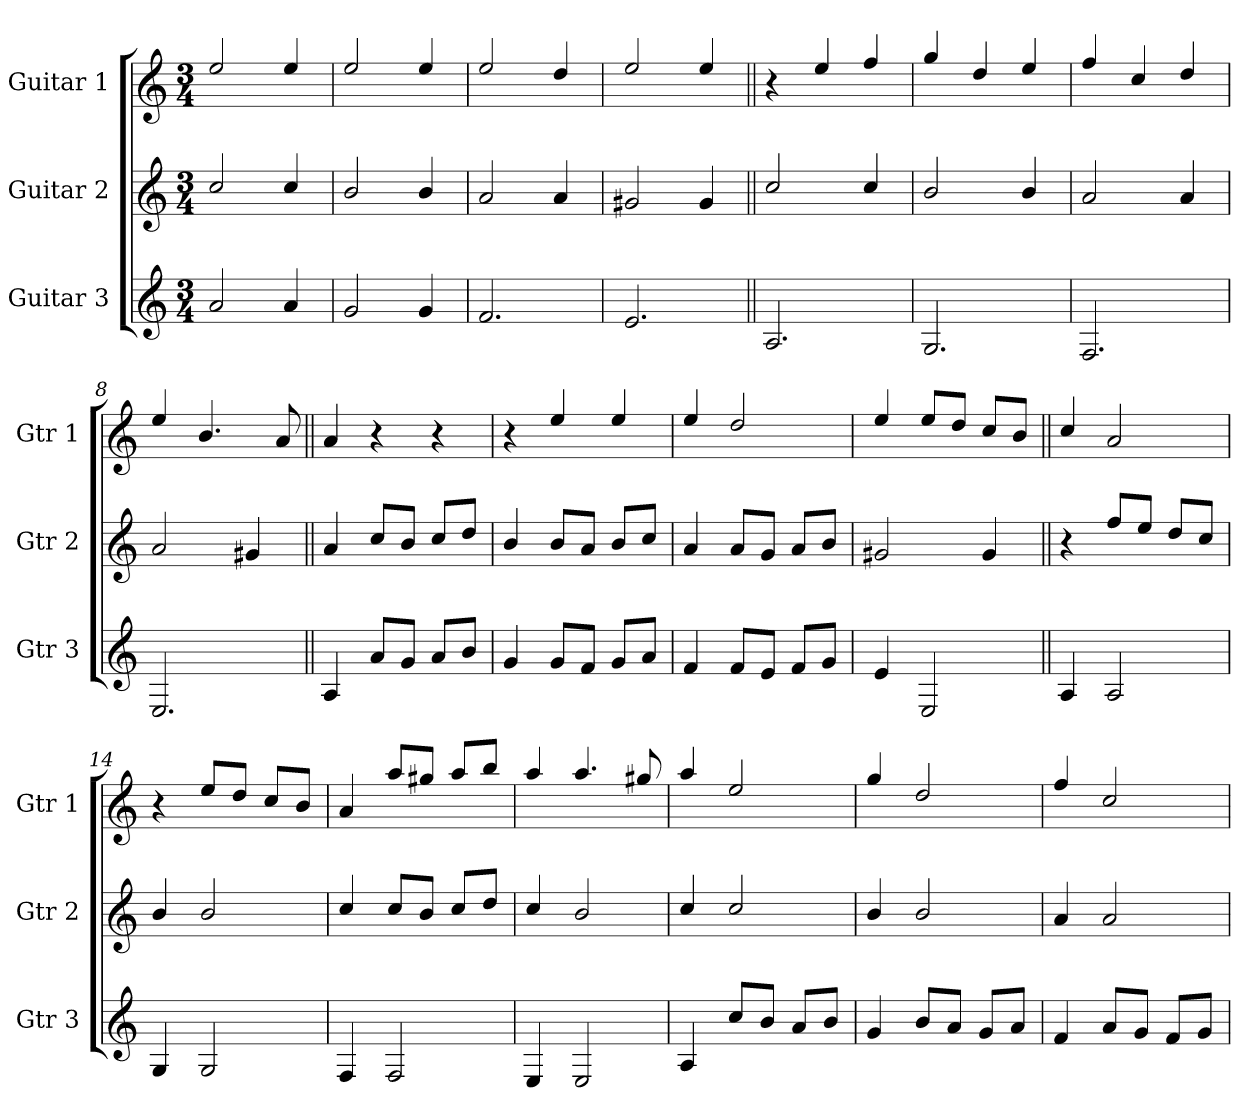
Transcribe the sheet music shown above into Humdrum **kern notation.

**kern	**kern	**kern
*part3	*part2	*part1
*staff3	*staff2	*staff1
*I"Guitar 3	*I"Guitar 2	*I"Guitar 1
*I'Gtr 3	*I'Gtr 2	*I'Gtr 1
!!LO:PB:g=z
*clefG2	*clefG2	*clefG2
*ITrd7c12	*ITrd7c12	*ITrd7c12
*k[]	*k[]	*k[]
*C:	*C:	*C:
*M3/4	*M3/4	*M3/4
*MM72	*MM72	*MM72
=1	=1	=1
2Ai/	2ci/	2ei/
4Ai/	4ci/	4ei/
=2	=2	=2
2Gi/	2Bi/	2ei/
4Gi/	4Bi/	4ei/
=3	=3	=3
2.Fi/	2Ai/	2ei/
.	4Ai/	4di/
=4	=4	=4
2.Ei/	2G#Xi/	2ei/
.	4G#i/	4ei/
=5||	=5||	=5||
2.AAi/	2ci/	4r
.	.	4ei/
.	4ci/	4fi/
=6	=6	=6
2.GGi/	2Bi/	4gi/
.	.	4di/
.	4Bi/	4ei/
=7	=7	=7
2.FFi/	2Ai/	4fi/
.	.	4ci/
.	4Ai/	4di/
=8	=8	=8
2.EEi/	2Ai/	4ei/
.	.	4.Bi/
.	4G#Xi/	.
.	.	8Ai/
=9||	=9||	=9||
4AAi/	4Ai/	4Ai/
8Ai/L	8ci/L	4r
8Gi/J	8Bi/J	.
8Ai/L	8ci/L	4r
8Bi/J	8di/J	.
!!LO:LB:g=z
=10	=10	=10
4Gi/	4Bi/	4r
8Gi/L	8Bi/L	4ei/
8Fi/J	8Ai/J	.
8Gi/L	8Bi/L	4ei/
8Ai/J	8ci/J	.
=11	=11	=11
4Fi/	4Ai/	4ei/
8Fi/L	8Ai/L	2di/
8Ei/J	8Gi/J	.
8Fi/L	8Ai/L	.
8Gi/J	8Bi/J	.
=12	=12	=12
4Ei/	2G#Xi/	4ei/
2EEi/	.	8ei/L
.	.	8di/J
.	4G#i/	8ci/L
.	.	8Bi/J
=13||	=13||	=13||
4AAi/	4r	4ci/
2AAi/	8fi/L	2Ai/
.	8ei/J	.
.	8di/L	.
.	8ci/J	.
=14	=14	=14
4GGi/	4Bi/	4r
2GGi/	2Bi/	8ei/L
.	.	8di/J
.	.	8ci/L
.	.	8Bi/J
=15	=15	=15
4FFi/	4ci/	4Ai/
2FFi/	8ci/L	8ai/L
.	8Bi/J	8g#Xi/J
.	8ci/L	8ai/L
.	8di/J	8bi/J
=16	=16	=16
4EEi/	4ci/	4ai/
2EEi/	2Bi/	4.ai/
.	.	8g#Xi/
!!LO:LB:g=z
=17	=17	=17
4AAi/	4ci/	4ai/
8ci/L	2ci/	2ei/
8Bi/J	.	.
8Ai/L	.	.
8Bi/J	.	.
=18	=18	=18
4Gi/	4Bi/	4gi/
8Bi/L	2Bi/	2di/
8Ai/J	.	.
8Gi/L	.	.
8Ai/J	.	.
=19	=19	=19
4Fi/	4Ai/	4fi/
8Ai/L	2Ai/	2ci/
8Gi/J	.	.
8Fi/L	.	.
8Gi/J	.	.
=	=	=
*-	*-	*-
